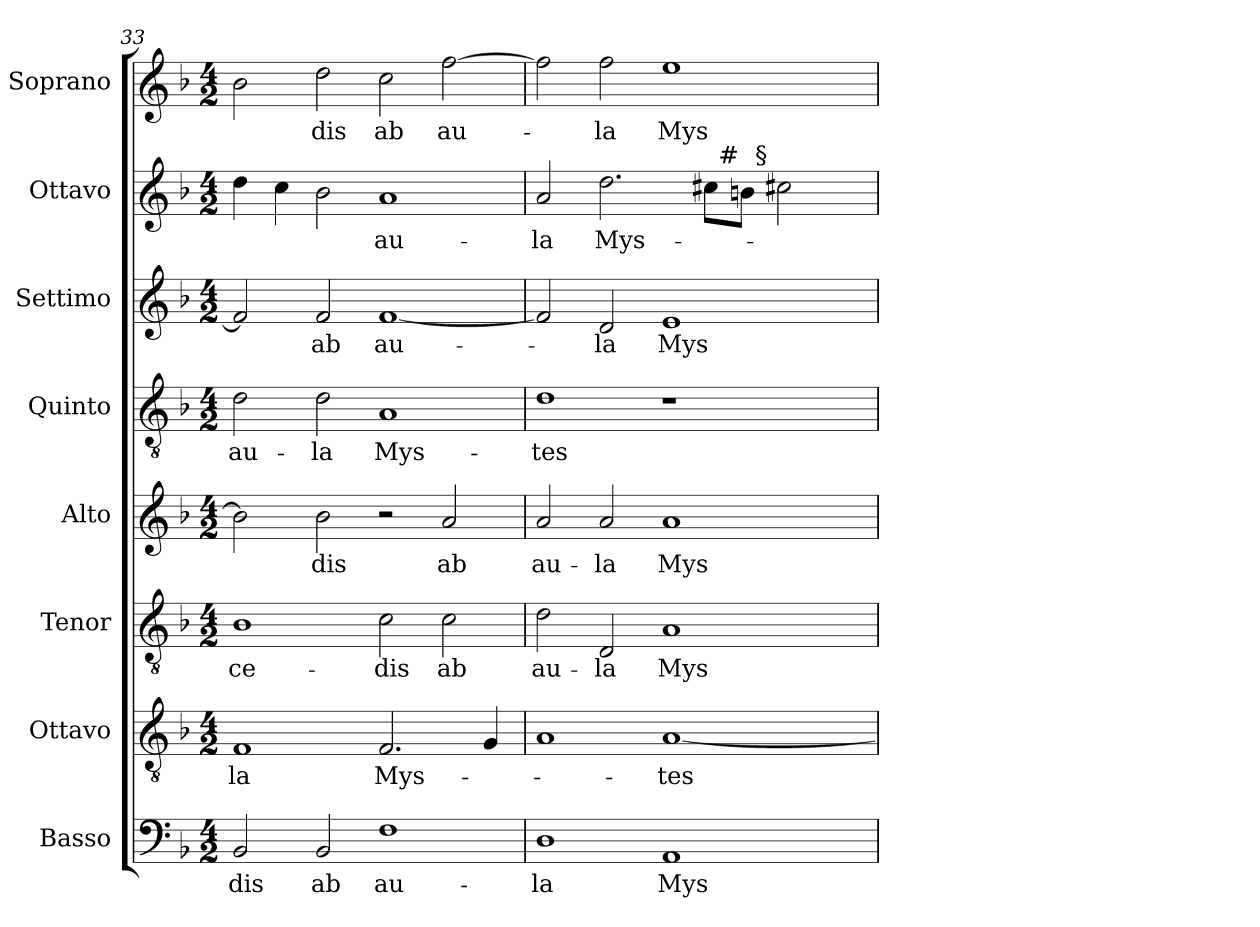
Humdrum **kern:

**kern	**text	**kern	**text	**kern	**text	**kern	**text	**kern	**text	**kern	**text	**kern	**text	**kern	**text
*part8	*part8	*part7	*part7	*part6	*part6	*part5	*part5	*part4	*part4	*part3	*part3	*part2	*part2	*part1	*part1
*staff8	*staff8	*staff7	*staff7	*staff6	*staff6	*staff5	*staff5	*staff4	*staff4	*staff3	*staff3	*staff2	*staff2	*staff1	*staff1
*I"Basso	*	*I"Ottavo	*	*I"Tenor	*	*I"Alto	*	*I"Quinto	*	*I"Settimo	*	*I"Ottavo	*	*I"Soprano	*
*I'B.	*	*I'Ot.	*	*I'T.	*	*I'A.	*	*I'Q.	*	*I'St.	*	*	*	*I'S.	*
*clefF4	*	*clefGv2	*	*clefGv2	*	*clefG2	*	*clefGv2	*	*clefG2	*	*clefG2	*	*clefG2	*
*	*	*ITrd7c12	*	*ITrd7c12	*	*	*	*ITrd7c12	*	*	*	*	*	*	*
*k[b-]	*	*k[b-]	*	*k[b-]	*	*k[b-]	*	*k[b-]	*	*k[b-]	*	*k[b-]	*	*k[b-]	*
*F:	*	*F:	*	*F:	*	*F:	*	*F:	*	*F:	*	*F:	*	*F:	*
*M4/2	*	*M4/2	*	*M4/2	*	*M4/2	*	*M4/2	*	*M4/2	*	*M4/2	*	*M4/2	*
=33	=33	=33	=33	=33	=33	=33	=33	=33	=33	=33	=33	=33	=33	=33	=33
!	!LO:LY:b:color=#000000	!	!	!	!	!	!	!	!	!	!	!	!	!	!
!	!	!	!LO:LY:b:color=#000000	!	!	!	!	!	!	!	!	!	!	!	!
!	!	!	!	!	!LO:LY:b:color=#000000	!	!	!	!	!	!	!	!	!	!
!	!	!	!	!	!	!	!	!	!LO:LY:b:color=#000000	!	!	!	!	!	!
2BB-i/	-dis	1FFi	-la	1BB-i	-ce-	2b-i\]	.	2Di\	au-	2fi/]	.	4ddi\	.	2b-i\	.
.	.	.	.	.	.	.	.	.	.	.	.	4cci\	.	.	.
!	!LO:LY:b:color=#000000	!	!	!	!	!	!	!	!	!	!	!	!	!	!
!	!	!	!	!	!	!	!LO:LY:b:color=#000000	!	!	!	!	!	!	!	!
!	!	!	!	!	!	!	!	!	!LO:LY:b:color=#000000	!	!	!	!	!	!
!	!	!	!	!	!	!	!	!	!	!	!LO:LY:b:color=#000000	!	!	!	!
!	!	!	!	!	!	!	!	!	!	!	!	!	!	!	!LO:LY:b:color=#000000
2BB-i/	ab	.	.	.	.	2b-i\	-dis	2Di\	-la	2fi/	ab	2b-i\	.	2ddi\	-dis
!	!LO:LY:b:color=#000000	!	!	!	!	!	!	!	!	!	!	!	!	!	!
!	!	!	!LO:LY:b:color=#000000	!	!	!	!	!	!	!	!	!	!	!	!
!	!	!	!	!	!LO:LY:b:color=#000000	!	!	!	!	!	!	!	!	!	!
!	!	!	!	!	!	!	!	!	!LO:LY:b:color=#000000	!	!	!	!	!	!
!	!	!	!	!	!	!	!	!	!	!	!LO:LY:b:color=#000000	!	!	!	!
!	!	!	!	!	!	!	!	!	!	!	!	!	!LO:LY:b:color=#000000	!	!
!	!	!	!	!	!	!	!	!	!	!	!	!	!	!	!LO:LY:b:color=#000000
1Fi	au-	2.FFi/	Mys-	2Ci\	-dis	2r	.	1AAi	Mys-	[1fi	au-	1ai	au-	2cci\	ab
!	!	!	!	!	!LO:LY:b:color=#000000	!	!	!	!	!	!	!	!	!	!
!	!	!	!	!	!	!	!LO:LY:b:color=#000000	!	!	!	!	!	!	!	!
!	!	!	!	!	!	!	!	!	!	!	!	!	!	!	!LO:LY:b:color=#000000
.	.	.	.	2Ci\	ab	2ai/	ab	.	.	.	.	.	.	[2ffi\	au-
.	.	4GGi/	.	.	.	.	.	.	.	.	.	.	.	.	.
=34	=34	=34	=34	=34	=34	=34	=34	=34	=34	=34	=34	=34	=34	=34	=34
!	!LO:LY:b:color=#000000	!	!	!	!	!	!	!	!	!	!	!	!	!	!
!	!	!	!	!	!LO:LY:b:color=#000000	!	!	!	!	!	!	!	!	!	!
!	!	!	!	!	!	!	!LO:LY:b:color=#000000	!	!	!	!	!	!	!	!
!	!	!	!	!	!	!	!	!	!LO:LY:b:color=#000000	!	!	!	!	!	!
!	!	!	!	!	!	!	!	!	!	!	!	!	!LO:LY:b:color=#000000	!	!
*	*	*	*	*	*	*	*	*	*	*	*	*^	*	*	*
*	*	*	*	*	*	*	*	*	*	*	*	*	*^	*	*	*
1Di	-la	1AAi	.	2Di\	au-	2ai/	au-	1Di	-tes	2fi/]	.	2ai/	1ryy	1ryy	-la	2ffi\]	.
!	!	!	!	!	!LO:LY:b:color=#000000	!	!	!	!	!	!	!	!	!	!	!	!
!	!	!	!	!	!	!	!LO:LY:b:color=#000000	!	!	!	!	!	!	!	!	!	!
!	!	!	!	!	!	!	!	!	!	!	!LO:LY:b:color=#000000	!	!	!	!	!	!
!	!	!	!	!	!	!	!	!	!	!	!	!	!	!	!LO:LY:b:color=#000000	!	!
!	!	!	!	!	!	!	!	!	!	!	!	!	!	!	!	!	!LO:LY:b:color=#000000
.	.	.	.	2DDi/	-la	2ai/	-la	.	.	2di/	-la	2.ddi\	.	.	Mys-	2ffi\	-la
!	!LO:LY:b:color=#000000	!	!	!	!	!	!	!	!	!	!	!	!	!	!	!	!
!	!	!	!LO:LY:b:color=#000000	!	!	!	!	!	!	!	!	!	!	!	!	!	!
!	!	!	!	!	!LO:LY:b:color=#000000	!	!	!	!	!	!	!	!	!	!	!	!
!	!	!	!	!	!	!	!LO:LY:b:color=#000000	!	!	!	!	!	!	!	!	!	!
!	!	!	!	!	!	!	!	!	!	!	!LO:LY:b:color=#000000	!	!	!	!	!	!
!	!	!	!	!	!	!	!	!	!	!	!	!	!	!	!	!	!LO:LY:b:color=#000000
1AAi	Mys-	[1AAi	-tes	1AAi	Mys-	1ai	Mys-	1r	.	1ei	Mys-	.	4ryy	4ryy	.	1eei	Mys-
.	.	.	.	.	.	.	.	.	.	.	.	8cc#i\L	32ryy	8ryy	.	.	.
.	.	.	.	.	.	.	.	.	.	.	.	.	256ryy	.	.	.	.
!	!	!	!	!	!	!	!	!	!	!	!	!	!LO:TX:a:t=#	!	!	!	!
.	.	.	.	.	.	.	.	.	.	.	.	.	2ryy	.	.	.	.
.	.	.	.	.	.	.	.	.	.	.	.	8bi\J	.	32ryy	.	.	.
.	.	.	.	.	.	.	.	.	.	.	.	.	.	256ryy	.	.	.
!	!	!	!	!	!	!	!	!	!	!	!	!	!	!LO:TX:a:t=§	!	!	!
.	.	.	.	.	.	.	.	.	.	.	.	.	.	2ryy	.	.	.
.	.	.	.	.	.	.	.	.	.	.	.	2cc#Xi\	.	.	.	.	.
.	.	.	.	.	.	.	.	.	.	.	.	.	8ryy	.	.	.	.
.	.	.	.	.	.	.	.	.	.	.	.	.	16ryy	16ryy	.	.	.
.	.	.	.	.	.	.	.	.	.	.	.	.	64..ryy	64..ryy	.	.	.
*	*	*	*	*	*	*	*	*	*	*	*	*v	*v	*v	*	*	*
=	=	=	=	=	=	=	=	=	=	=	=	=	=	=	=
*-	*-	*-	*-	*-	*-	*-	*-	*-	*-	*-	*-	*-	*-	*-	*-
